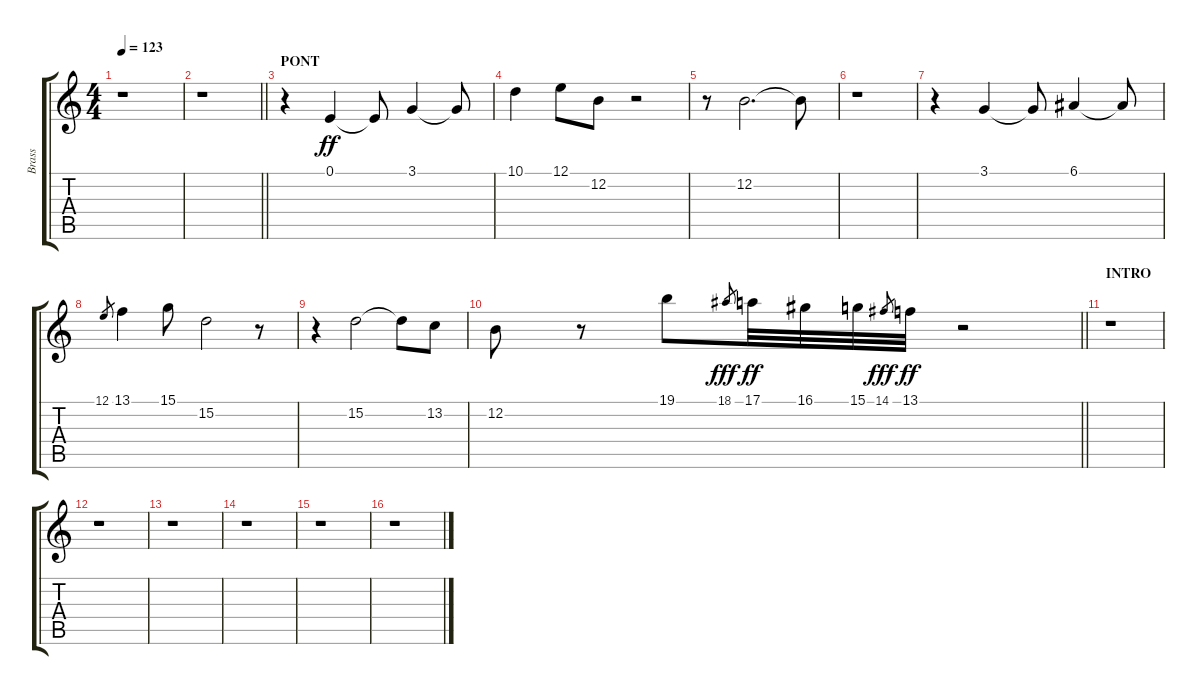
\track ("Brass" "Brass") {instrument brasssection}
\staff {score tabs}
\tuning (E4 B3 G3 D3 A2 E2) {hide}
\ts (4 4)
\tempo 123
\clef g2
\ks c
r.1{dy fff} |
\barLineRight lightlight
r.1 |
\section ("" "PONT")
r.4 0.1.4{dy ff} 0.1{t}.8 3.1.4 3.1{t}.8 |
10.1.4 12.1.8 12.2.8 r.2 |
r.8 12.2.2{d} 12.2{t}.8 |
r.1 |
r.4 3.1.4 3.1{t}.8 6.1.4 6.1{t}.8 |
12.1.8{gr} 13.1.4 15.1.8 15.2.2 r.8 |
r.4 15.2.2 15.2{t}.8 13.2.8 |
\barLineRight lightlight
12.2.8 r.8 19.1.8 18.1.8{gr dy fff} 17.1.32{dy ff} 16.1.32 15.1.32 14.1.8{gr dy fff} 13.1.32{dy ff} r.2 |
\section ("" "INTRO")
r.1 |
r.1 |
r.1 |
r.1 |
r.1 |
r.1
